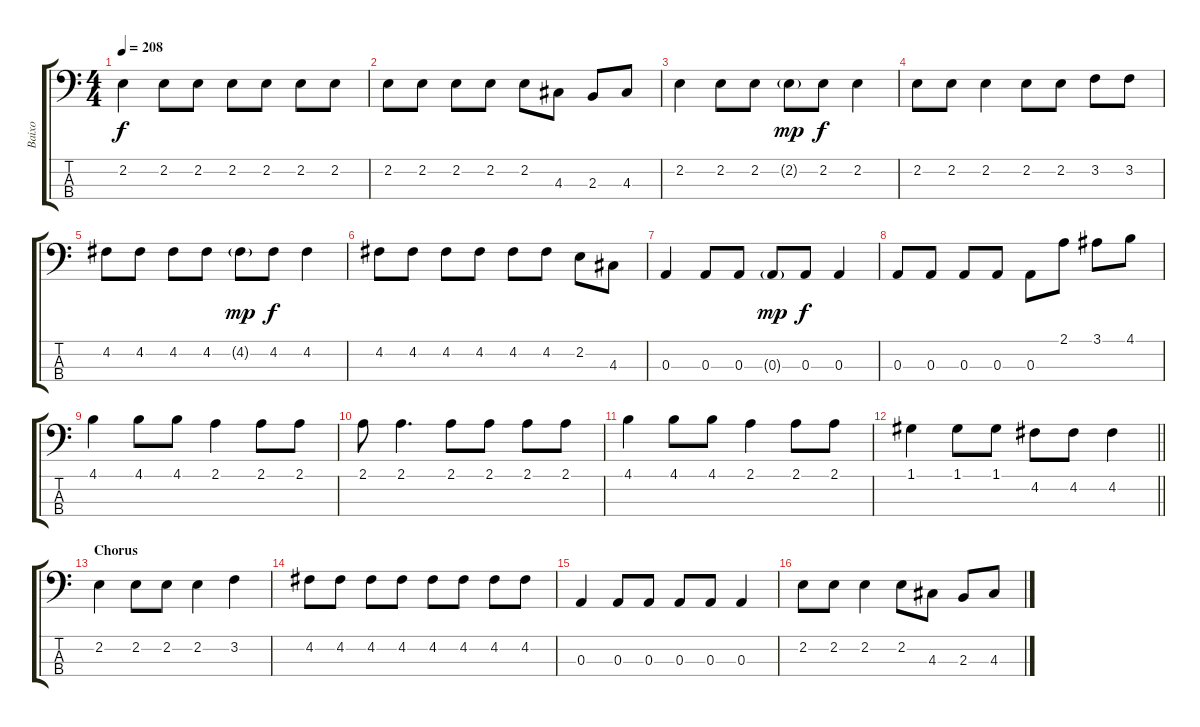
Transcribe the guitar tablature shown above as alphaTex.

\track ("Baixo" "Baixo") {instrument electricbasspick}
\staff {score tabs}
\tuning (G2 D2 A1 E1) {hide}
\ts (4 4)
\tempo 208
\clef f4
\ks c
2.2.4{dy f} 2.2.8 2.2.8 2.2.8 2.2.8 2.2.8 2.2.8 |
2.2.8 2.2.8 2.2.8 2.2.8 2.2.8 4.3.8 2.3.8 4.3.8 |
2.2.4 2.2.8 2.2.8 2.2{g}.8{dy mp} 2.2.8{dy f} 2.2.4 |
2.2.8 2.2.8 2.2.4 2.2.8 2.2.8 3.2.8 3.2.8 |
4.2.8 4.2.8 4.2.8 4.2.8 4.2{g}.8{dy mp} 4.2.8{dy f} 4.2.4 |
4.2.8 4.2.8 4.2.8 4.2.8 4.2.8 4.2.8 2.2.8 4.3.8 |
0.3.4 0.3.8 0.3.8 0.3{g}.8{dy mp} 0.3.8{dy f} 0.3.4 |
0.3.8 0.3.8 0.3.8 0.3.8 0.3.8 2.1.8 3.1.8 4.1.8 |
4.1.4 4.1.8 4.1.8 2.1.4 2.1.8 2.1.8 |
2.1.8 2.1.4{d} 2.1.8 2.1.8 2.1.8 2.1.8 |
4.1.4 4.1.8 4.1.8 2.1.4 2.1.8 2.1.8 |
\barLineRight lightlight
1.1.4 1.1.8 1.1.8 4.2.8 4.2.8 4.2.4 |
\section ("" "Chorus")
2.2.4 2.2.8 2.2.8 2.2.4 3.2.4 |
4.2.8 4.2.8 4.2.8 4.2.8 4.2.8 4.2.8 4.2.8 4.2.8 |
0.3.4 0.3.8 0.3.8 0.3.8 0.3.8 0.3.4 |
2.2.8 2.2.8 2.2.4 2.2.8 4.3.8 2.3.8 4.3.8
